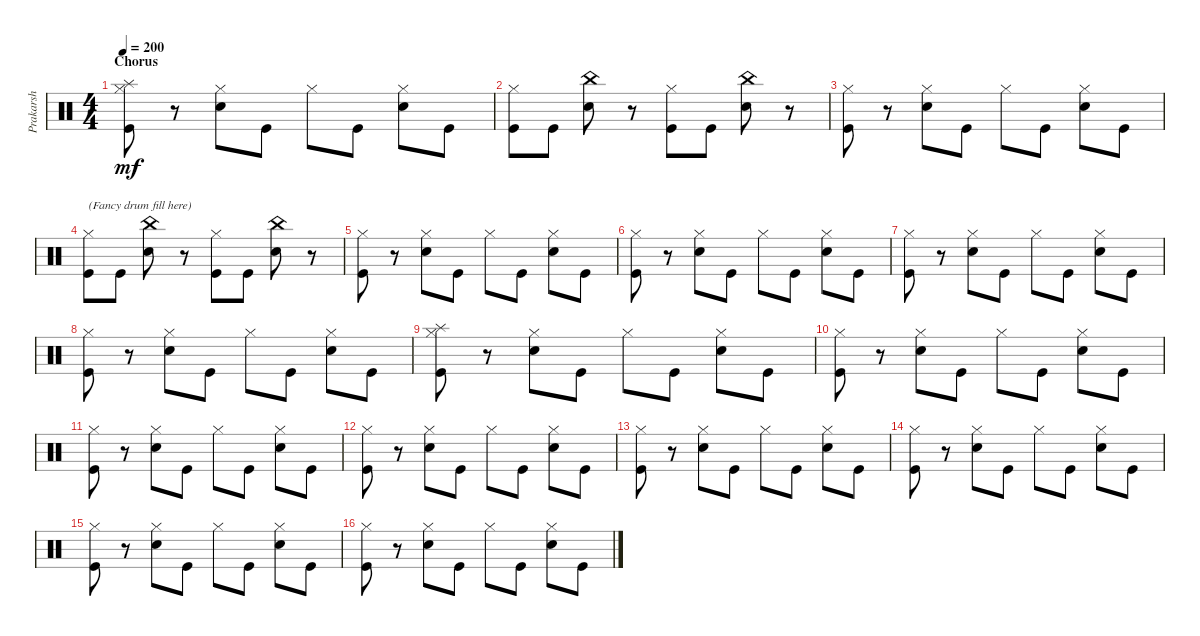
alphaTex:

\track ("Prakarsh" "Prakarsh") {instrument percussion}
\staff {score}
\articulation defaults
\ts (4 4)
\section ("" "Chorus")
\tempo 200
\clef neutral
\ks c
("Hi-Hat (closed)" "Kick (hit)" "Splash (hit)").8{dy mf} r.8 ("Hi-Hat (closed)" "Snare (hit) 2").8 "Kick (hit)".8 "Hi-Hat (closed)".8 "Kick (hit)".8 ("Hi-Hat (closed)" "Snare (hit) 2").8 "Kick (hit)".8 |
("Hi-Hat (closed)" "Kick (hit)").8 "Kick (hit)".8 ("Snare (hit) 2" "China (hit)").8 r.8 ("Hi-Hat (closed)" "Kick (hit)").8 "Kick (hit)".8 ("Snare (hit) 2" "China (hit)").8 r.8 |
("Hi-Hat (closed)" "Kick (hit)").8 r.8 ("Hi-Hat (closed)" "Snare (hit) 2").8 "Kick (hit)".8 "Hi-Hat (closed)".8 "Kick (hit)".8 ("Hi-Hat (closed)" "Snare (hit) 2").8 "Kick (hit)".8 |
("Hi-Hat (closed)" "Kick (hit)").8{txt "(Fancy drum fill here)"} "Kick (hit)".8 ("Snare (hit) 2" "China (hit)").8 r.8 ("Hi-Hat (closed)" "Kick (hit)").8 "Kick (hit)".8 ("Snare (hit) 2" "China (hit)").8 r.8 |
("Hi-Hat (closed)" "Kick (hit)").8 r.8 ("Hi-Hat (closed)" "Snare (hit) 2").8 "Kick (hit)".8 "Hi-Hat (closed)".8 "Kick (hit)".8 ("Hi-Hat (closed)" "Snare (hit) 2").8 "Kick (hit)".8 |
("Hi-Hat (closed)" "Kick (hit)").8 r.8 ("Hi-Hat (closed)" "Snare (hit) 2").8 "Kick (hit)".8 "Hi-Hat (closed)".8 "Kick (hit)".8 ("Hi-Hat (closed)" "Snare (hit) 2").8 "Kick (hit)".8 |
("Hi-Hat (closed)" "Kick (hit)").8 r.8 ("Hi-Hat (closed)" "Snare (hit) 2").8 "Kick (hit)".8 "Hi-Hat (closed)".8 "Kick (hit)".8 ("Hi-Hat (closed)" "Snare (hit) 2").8 "Kick (hit)".8 |
("Hi-Hat (closed)" "Kick (hit)").8 r.8 ("Hi-Hat (closed)" "Snare (hit) 2").8 "Kick (hit)".8 "Hi-Hat (closed)".8 "Kick (hit)".8 ("Hi-Hat (closed)" "Snare (hit) 2").8 "Kick (hit)".8 |
("Hi-Hat (closed)" "Kick (hit)" "Splash (hit)").8 r.8 ("Hi-Hat (closed)" "Snare (hit) 2").8 "Kick (hit)".8 "Hi-Hat (closed)".8 "Kick (hit)".8 ("Hi-Hat (closed)" "Snare (hit) 2").8 "Kick (hit)".8 |
("Hi-Hat (closed)" "Kick (hit)").8 r.8 ("Hi-Hat (closed)" "Snare (hit) 2").8 "Kick (hit)".8 "Hi-Hat (closed)".8 "Kick (hit)".8 ("Hi-Hat (closed)" "Snare (hit) 2").8 "Kick (hit)".8 |
("Hi-Hat (closed)" "Kick (hit)").8 r.8 ("Hi-Hat (closed)" "Snare (hit) 2").8 "Kick (hit)".8 "Hi-Hat (closed)".8 "Kick (hit)".8 ("Hi-Hat (closed)" "Snare (hit) 2").8 "Kick (hit)".8 |
("Hi-Hat (closed)" "Kick (hit)").8 r.8 ("Hi-Hat (closed)" "Snare (hit) 2").8 "Kick (hit)".8 "Hi-Hat (closed)".8 "Kick (hit)".8 ("Hi-Hat (closed)" "Snare (hit) 2").8 "Kick (hit)".8 |
("Hi-Hat (closed)" "Kick (hit)").8 r.8 ("Hi-Hat (closed)" "Snare (hit) 2").8 "Kick (hit)".8 "Hi-Hat (closed)".8 "Kick (hit)".8 ("Hi-Hat (closed)" "Snare (hit) 2").8 "Kick (hit)".8 |
("Hi-Hat (closed)" "Kick (hit)").8 r.8 ("Hi-Hat (closed)" "Snare (hit) 2").8 "Kick (hit)".8 "Hi-Hat (closed)".8 "Kick (hit)".8 ("Hi-Hat (closed)" "Snare (hit) 2").8 "Kick (hit)".8 |
("Hi-Hat (closed)" "Kick (hit)").8 r.8 ("Hi-Hat (closed)" "Snare (hit) 2").8 "Kick (hit)".8 "Hi-Hat (closed)".8 "Kick (hit)".8 ("Hi-Hat (closed)" "Snare (hit) 2").8 "Kick (hit)".8 |
("Hi-Hat (closed)" "Kick (hit)").8 r.8 ("Hi-Hat (closed)" "Snare (hit) 2").8 "Kick (hit)".8 "Hi-Hat (closed)".8 "Kick (hit)".8 ("Hi-Hat (closed)" "Snare (hit) 2").8 "Kick (hit)".8
